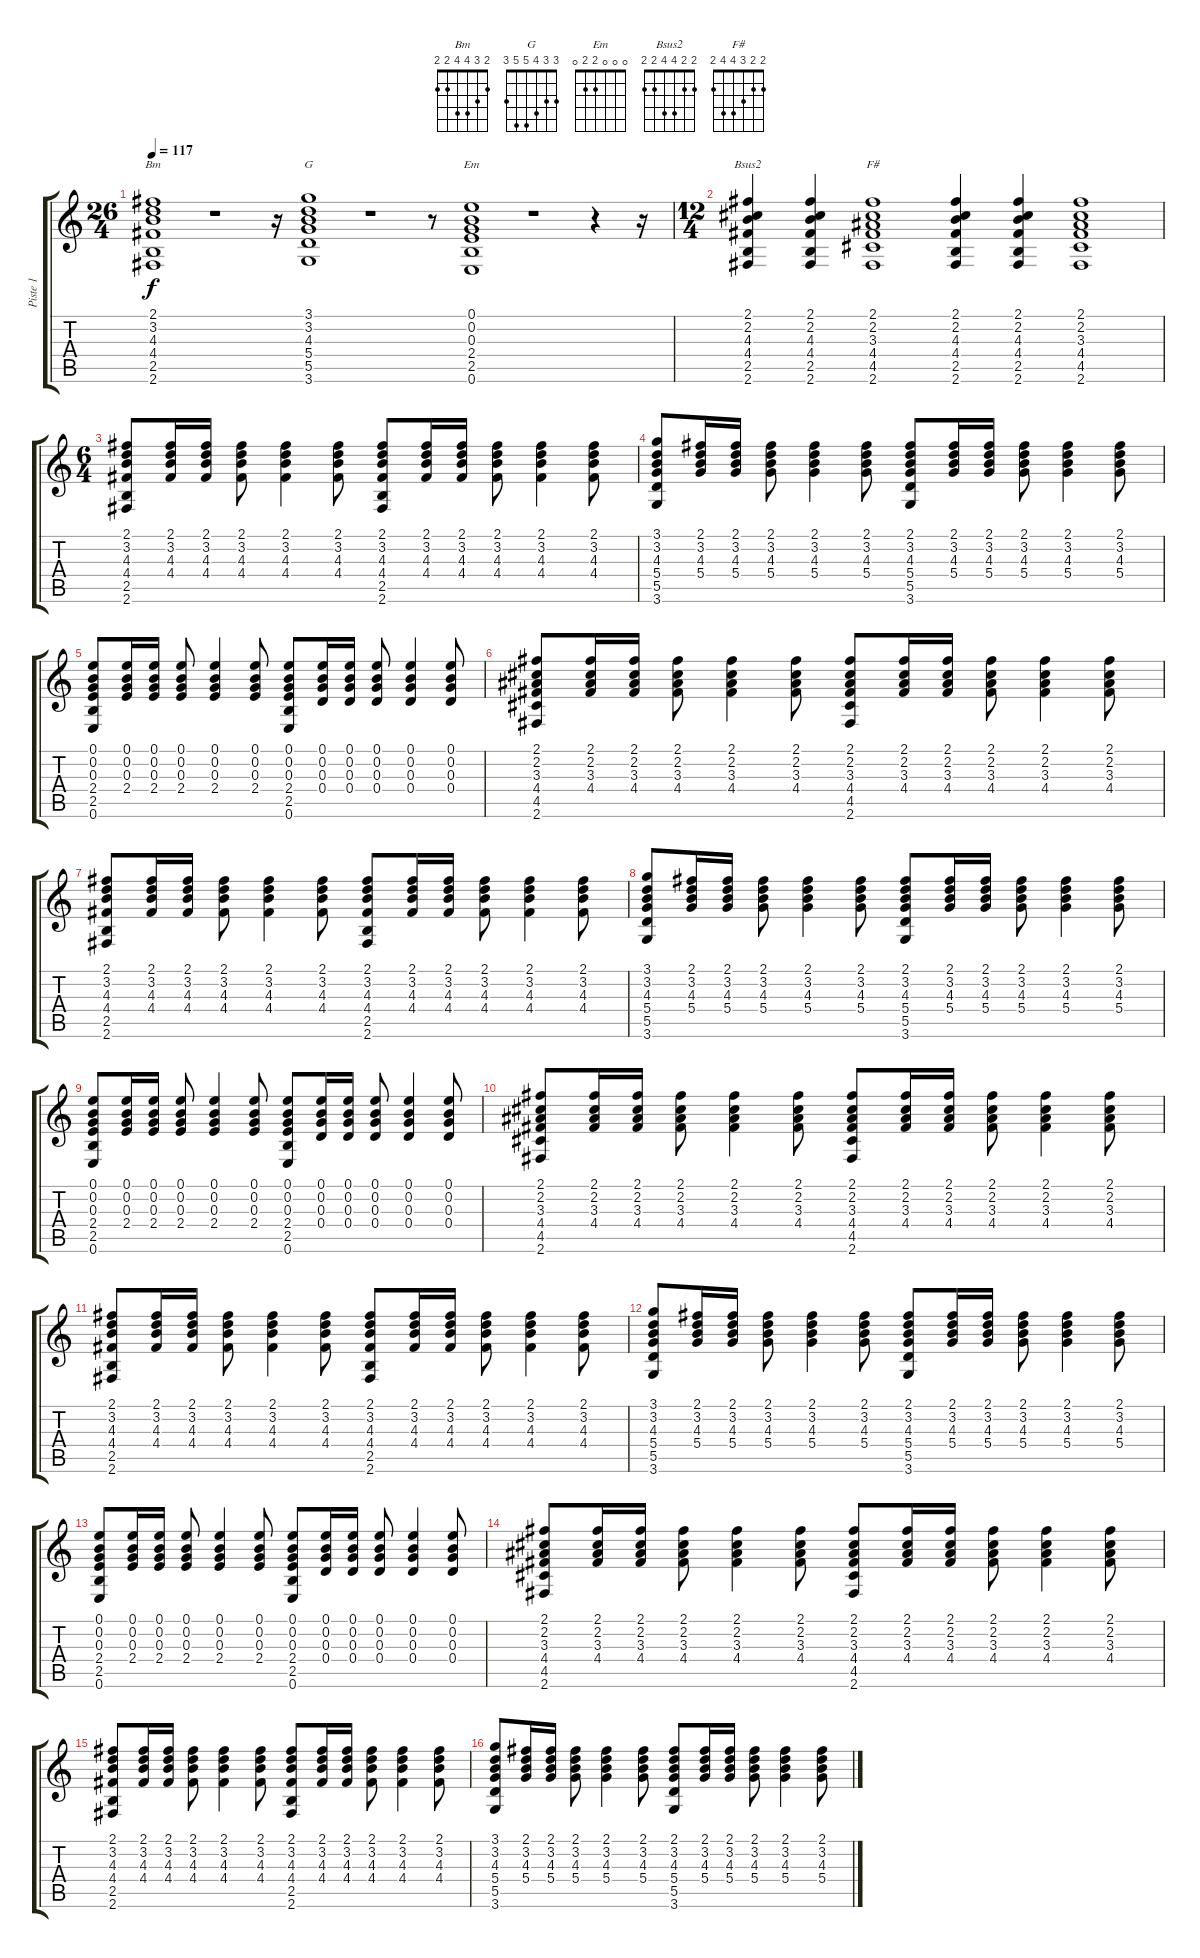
\track ("Piste 1" "Piste 1") {instrument acousticguitarnylon}
\staff {score tabs}
\tuning (E4 B3 G3 D3 A2 E2) {hide}
\chord ("Bm" 2 3 4 4 2 2)
\chord ("G" 3 3 4 5 5 3)
\chord ("Em" 0 0 0 2 2 0)
\chord ("Bsus2" 2 2 4 4 2 2)
\chord ("F#" 2 2 3 4 4 2)
\ts (26 4)
\tempo 117
\clef g2
\ks c
(2.1 3.2 4.3 4.4 2.5 2.6).1{ch "Bm" dy f instrument acousticguitarnylon} r.1 r.16 (3.1 3.2 4.3 5.4 5.5 3.6).1{ch "G"} r.1 r.8 (0.1 0.2 0.3 2.4 2.5 0.6).1{ch "Em"} r.1 r.4 r.16 |
\ts (12 4)
(2.1 2.2 4.3 4.4 2.5 2.6).4{ch "Bsus2"} (2.1 2.2 4.3 4.4 2.5 2.6).4 (2.1 2.2 3.3 4.4 4.5 2.6).1{ch "F#"} (2.1 2.2 4.3 4.4 2.5 2.6).4 (2.1 2.2 4.3 4.4 2.5 2.6).4 (2.1 2.2 3.3 4.4 4.5 2.6).1 |
\ts (6 4)
(2.1 3.2 4.3 4.4 2.5 2.6).8 (2.1 3.2 4.3 4.4).16 (2.1 3.2 4.3 4.4).16 (2.1 3.2 4.3 4.4).8 (2.1 3.2 4.3 4.4).4 (2.1 3.2 4.3 4.4).8 (2.1 3.2 4.3 4.4 2.5 2.6).8 (2.1 3.2 4.3 4.4).16 (2.1 3.2 4.3 4.4).16 (2.1 3.2 4.3 4.4).8 (2.1 3.2 4.3 4.4).4 (2.1 3.2 4.3 4.4).8 |
(3.1 3.2 4.3 5.4 5.5 3.6).8 (2.1 3.2 4.3 5.4).16 (2.1 3.2 4.3 5.4).16 (2.1 3.2 4.3 5.4).8 (2.1 3.2 4.3 5.4).4 (2.1 3.2 4.3 5.4).8 (2.1 3.2 4.3 5.4 5.5 3.6).8 (2.1 3.2 4.3 5.4).16 (2.1 3.2 4.3 5.4).16 (2.1 3.2 4.3 5.4).8 (2.1 3.2 4.3 5.4).4 (2.1 3.2 4.3 5.4).8 |
(0.1 0.2 0.3 2.4 2.5 0.6).8 (0.1 0.2 0.3 2.4).16 (0.1 0.2 0.3 2.4).16 (0.1 0.2 0.3 2.4).8 (0.1 0.2 0.3 2.4).4 (0.1 0.2 0.3 2.4).8 (0.1 0.2 0.3 2.4 2.5 0.6).8 (0.1 0.2 0.3 0.4).16 (0.1 0.2 0.3 0.4).16 (0.1 0.2 0.3 0.4).8 (0.1 0.2 0.3 0.4).4 (0.1 0.2 0.3 0.4).8 |
(2.1 2.2 3.3 4.4 4.5 2.6).8 (2.1 2.2 3.3 4.4).16 (2.1 2.2 3.3 4.4).16 (2.1 2.2 3.3 4.4).8 (2.1 2.2 3.3 4.4).4 (2.1 2.2 3.3 4.4).8 (2.1 2.2 3.3 4.4 4.5 2.6).8 (2.1 2.2 3.3 4.4).16 (2.1 2.2 3.3 4.4).16 (2.1 2.2 3.3 4.4).8 (2.1 2.2 3.3 4.4).4 (2.1 2.2 3.3 4.4).8 |
(2.1 3.2 4.3 4.4 2.5 2.6).8 (2.1 3.2 4.3 4.4).16 (2.1 3.2 4.3 4.4).16 (2.1 3.2 4.3 4.4).8 (2.1 3.2 4.3 4.4).4 (2.1 3.2 4.3 4.4).8 (2.1 3.2 4.3 4.4 2.5 2.6).8 (2.1 3.2 4.3 4.4).16 (2.1 3.2 4.3 4.4).16 (2.1 3.2 4.3 4.4).8 (2.1 3.2 4.3 4.4).4 (2.1 3.2 4.3 4.4).8 |
(3.1 3.2 4.3 5.4 5.5 3.6).8 (2.1 3.2 4.3 5.4).16 (2.1 3.2 4.3 5.4).16 (2.1 3.2 4.3 5.4).8 (2.1 3.2 4.3 5.4).4 (2.1 3.2 4.3 5.4).8 (2.1 3.2 4.3 5.4 5.5 3.6).8 (2.1 3.2 4.3 5.4).16 (2.1 3.2 4.3 5.4).16 (2.1 3.2 4.3 5.4).8 (2.1 3.2 4.3 5.4).4 (2.1 3.2 4.3 5.4).8 |
(0.1 0.2 0.3 2.4 2.5 0.6).8 (0.1 0.2 0.3 2.4).16 (0.1 0.2 0.3 2.4).16 (0.1 0.2 0.3 2.4).8 (0.1 0.2 0.3 2.4).4 (0.1 0.2 0.3 2.4).8 (0.1 0.2 0.3 2.4 2.5 0.6).8 (0.1 0.2 0.3 0.4).16 (0.1 0.2 0.3 0.4).16 (0.1 0.2 0.3 0.4).8 (0.1 0.2 0.3 0.4).4 (0.1 0.2 0.3 0.4).8 |
(2.1 2.2 3.3 4.4 4.5 2.6).8 (2.1 2.2 3.3 4.4).16 (2.1 2.2 3.3 4.4).16 (2.1 2.2 3.3 4.4).8 (2.1 2.2 3.3 4.4).4 (2.1 2.2 3.3 4.4).8 (2.1 2.2 3.3 4.4 4.5 2.6).8 (2.1 2.2 3.3 4.4).16 (2.1 2.2 3.3 4.4).16 (2.1 2.2 3.3 4.4).8 (2.1 2.2 3.3 4.4).4 (2.1 2.2 3.3 4.4).8 |
(2.1 3.2 4.3 4.4 2.5 2.6).8 (2.1 3.2 4.3 4.4).16 (2.1 3.2 4.3 4.4).16 (2.1 3.2 4.3 4.4).8 (2.1 3.2 4.3 4.4).4 (2.1 3.2 4.3 4.4).8 (2.1 3.2 4.3 4.4 2.5 2.6).8 (2.1 3.2 4.3 4.4).16 (2.1 3.2 4.3 4.4).16 (2.1 3.2 4.3 4.4).8 (2.1 3.2 4.3 4.4).4 (2.1 3.2 4.3 4.4).8 |
(3.1 3.2 4.3 5.4 5.5 3.6).8 (2.1 3.2 4.3 5.4).16 (2.1 3.2 4.3 5.4).16 (2.1 3.2 4.3 5.4).8 (2.1 3.2 4.3 5.4).4 (2.1 3.2 4.3 5.4).8 (2.1 3.2 4.3 5.4 5.5 3.6).8 (2.1 3.2 4.3 5.4).16 (2.1 3.2 4.3 5.4).16 (2.1 3.2 4.3 5.4).8 (2.1 3.2 4.3 5.4).4 (2.1 3.2 4.3 5.4).8 |
(0.1 0.2 0.3 2.4 2.5 0.6).8 (0.1 0.2 0.3 2.4).16 (0.1 0.2 0.3 2.4).16 (0.1 0.2 0.3 2.4).8 (0.1 0.2 0.3 2.4).4 (0.1 0.2 0.3 2.4).8 (0.1 0.2 0.3 2.4 2.5 0.6).8 (0.1 0.2 0.3 0.4).16 (0.1 0.2 0.3 0.4).16 (0.1 0.2 0.3 0.4).8 (0.1 0.2 0.3 0.4).4 (0.1 0.2 0.3 0.4).8 |
(2.1 2.2 3.3 4.4 4.5 2.6).8 (2.1 2.2 3.3 4.4).16 (2.1 2.2 3.3 4.4).16 (2.1 2.2 3.3 4.4).8 (2.1 2.2 3.3 4.4).4 (2.1 2.2 3.3 4.4).8 (2.1 2.2 3.3 4.4 4.5 2.6).8 (2.1 2.2 3.3 4.4).16 (2.1 2.2 3.3 4.4).16 (2.1 2.2 3.3 4.4).8 (2.1 2.2 3.3 4.4).4 (2.1 2.2 3.3 4.4).8 |
(2.1 3.2 4.3 4.4 2.5 2.6).8 (2.1 3.2 4.3 4.4).16 (2.1 3.2 4.3 4.4).16 (2.1 3.2 4.3 4.4).8 (2.1 3.2 4.3 4.4).4 (2.1 3.2 4.3 4.4).8 (2.1 3.2 4.3 4.4 2.5 2.6).8 (2.1 3.2 4.3 4.4).16 (2.1 3.2 4.3 4.4).16 (2.1 3.2 4.3 4.4).8 (2.1 3.2 4.3 4.4).4 (2.1 3.2 4.3 4.4).8 |
(3.1 3.2 4.3 5.4 5.5 3.6).8 (2.1 3.2 4.3 5.4).16 (2.1 3.2 4.3 5.4).16 (2.1 3.2 4.3 5.4).8 (2.1 3.2 4.3 5.4).4 (2.1 3.2 4.3 5.4).8 (2.1 3.2 4.3 5.4 5.5 3.6).8 (2.1 3.2 4.3 5.4).16 (2.1 3.2 4.3 5.4).16 (2.1 3.2 4.3 5.4).8 (2.1 3.2 4.3 5.4).4 (2.1 3.2 4.3 5.4).8
